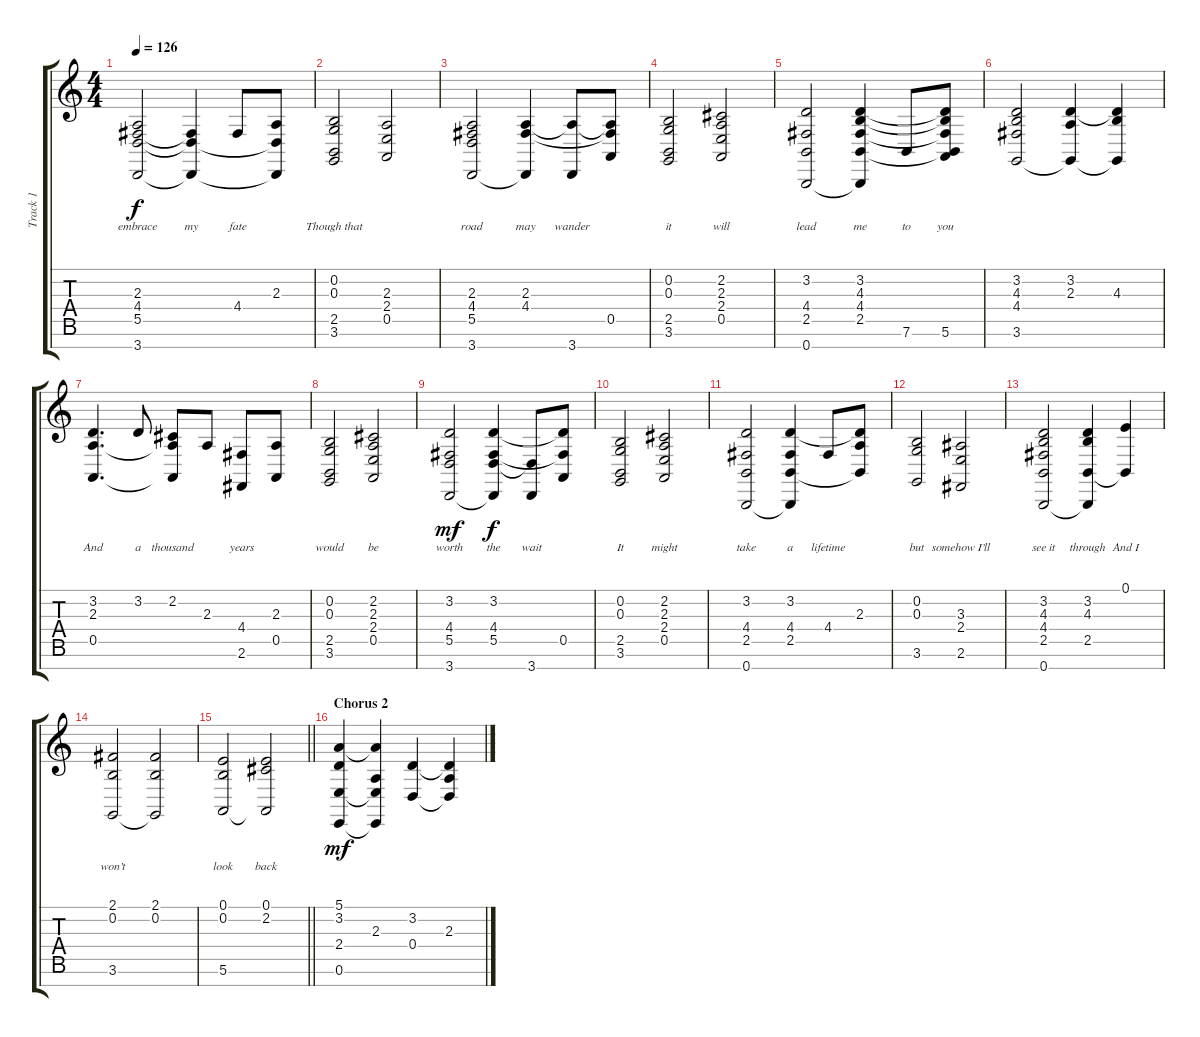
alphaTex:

\track ("Track 1" "Track 1") {instrument brightacousticpiano}
\staff {score tabs}
\tuning (E4 B3 G3 D3 A2 E2 B1) {hide}
\ts (4 4)
\tempo 126
\clef g2
\ks c
(2.3 4.4 5.5 3.7).2{lyrics (0 "embrace") lyrics (1 "") lyrics (2 "") lyrics (3 "") lyrics (4 "") dy f} (4.4{t} 5.5{t} 3.7{t}).4{lyrics (0 "my") lyrics (1 "") lyrics (2 "") lyrics (3 "") lyrics (4 "")} 4.4.8{lyrics (0 "fate") lyrics (1 "") lyrics (2 "") lyrics (3 "") lyrics (4 "")} (2.3 5.5{t} 3.7{t}).8{lyrics (0 "") lyrics (1 "") lyrics (2 "") lyrics (3 "") lyrics (4 "")} |
(0.2 0.3 2.5 3.6).2{lyrics (0 "Though that") lyrics (1 "") lyrics (2 "") lyrics (3 "") lyrics (4 "")} (2.3 2.4 0.5).2{lyrics (0 "") lyrics (1 "") lyrics (2 "") lyrics (3 "") lyrics (4 "")} |
(2.3 4.4 5.5 3.7).2{lyrics (0 "road") lyrics (1 "") lyrics (2 "") lyrics (3 "") lyrics (4 "")} (2.3 4.4 3.7{t}).4{lyrics (0 "may") lyrics (1 "") lyrics (2 "") lyrics (3 "") lyrics (4 "")} (2.3{t} 3.7).8{lyrics (0 "wander") lyrics (1 "") lyrics (2 "") lyrics (3 "") lyrics (4 "")} (2.3{t} 4.4{t} 0.5).8{lyrics (0 "") lyrics (1 "") lyrics (2 "") lyrics (3 "") lyrics (4 "")} |
(0.2 0.3 2.5 3.6).2{lyrics (0 "it") lyrics (1 "") lyrics (2 "") lyrics (3 "") lyrics (4 "")} (2.2 2.3 2.4 0.5).2{lyrics (0 "will") lyrics (1 "") lyrics (2 "") lyrics (3 "") lyrics (4 "")} |
(3.2 4.4 2.5 0.7).2{lyrics (0 "lead") lyrics (1 "") lyrics (2 "") lyrics (3 "") lyrics (4 "")} (3.2 4.3 4.4 2.5 0.7{t}).4{lyrics (0 "me") lyrics (1 "") lyrics (2 "") lyrics (3 "") lyrics (4 "")} 7.6.8{lyrics (0 "to") lyrics (1 "") lyrics (2 "") lyrics (3 "") lyrics (4 "")} (3.2{t} 4.3{t} 4.4{t} 2.5{t} 5.6).8{lyrics (0 "you") lyrics (1 "") lyrics (2 "") lyrics (3 "") lyrics (4 "")} |
(3.2 4.3 4.4 3.6).2{lyrics (0 "") lyrics (1 "") lyrics (2 "") lyrics (3 "") lyrics (4 "")} (3.2 2.3 3.6{t}).4{lyrics (0 "") lyrics (1 "") lyrics (2 "") lyrics (3 "") lyrics (4 "")} (3.2{t} 4.3 3.6{t}).4{lyrics (0 "") lyrics (1 "") lyrics (2 "") lyrics (3 "") lyrics (4 "")} |
(3.2 2.3 0.5).4{d lyrics (0 "And") lyrics (1 "") lyrics (2 "") lyrics (3 "") lyrics (4 "")} 3.2.8{lyrics (0 "a") lyrics (1 "") lyrics (2 "") lyrics (3 "") lyrics (4 "")} (2.2 2.3{t} 0.5{t}).8{lyrics (0 "thousand") lyrics (1 "") lyrics (2 "") lyrics (3 "") lyrics (4 "")} 2.3.8{lyrics (0 "") lyrics (1 "") lyrics (2 "") lyrics (3 "") lyrics (4 "")} (4.4 2.6).8{lyrics (0 "years") lyrics (1 "") lyrics (2 "") lyrics (3 "") lyrics (4 "")} (2.3 0.5).8{lyrics (0 "") lyrics (1 "") lyrics (2 "") lyrics (3 "") lyrics (4 "")} |
(0.2 0.3 2.5 3.6).2{lyrics (0 "would") lyrics (1 "") lyrics (2 "") lyrics (3 "") lyrics (4 "")} (2.2 2.3 2.4 0.5).2{lyrics (0 "be") lyrics (1 "") lyrics (2 "") lyrics (3 "") lyrics (4 "")} |
(3.2 4.4 5.5 3.7).2{lyrics (0 "worth") lyrics (1 "") lyrics (2 "") lyrics (3 "") lyrics (4 "") dy mf} (3.2 4.4 5.5 3.7{t}).4{lyrics (0 "the") lyrics (1 "") lyrics (2 "") lyrics (3 "") lyrics (4 "") dy f} (5.5{t} 3.7).8{lyrics (0 "wait") lyrics (1 "") lyrics (2 "") lyrics (3 "") lyrics (4 "")} (3.2{t} 4.4{t} 0.5).8{lyrics (0 "") lyrics (1 "") lyrics (2 "") lyrics (3 "") lyrics (4 "")} |
(0.2 0.3 2.5 3.6).2{lyrics (0 "It") lyrics (1 "") lyrics (2 "") lyrics (3 "") lyrics (4 "")} (2.2 2.3 2.4 0.5).2{lyrics (0 "might") lyrics (1 "") lyrics (2 "") lyrics (3 "") lyrics (4 "")} |
(3.2 4.4 2.5 0.7).2{lyrics (0 "take") lyrics (1 "") lyrics (2 "") lyrics (3 "") lyrics (4 "")} (3.2 4.4 2.5 0.7{t}).4{lyrics (0 "a") lyrics (1 "") lyrics (2 "") lyrics (3 "") lyrics (4 "")} 4.4.8{lyrics (0 "lifetime") lyrics (1 "") lyrics (2 "") lyrics (3 "") lyrics (4 "")} (3.2{t} 2.3 2.5{t}).8{lyrics (0 "") lyrics (1 "") lyrics (2 "") lyrics (3 "") lyrics (4 "")} |
(0.2 0.3 3.6).2{lyrics (0 "but") lyrics (1 "") lyrics (2 "") lyrics (3 "") lyrics (4 "")} (3.3 2.4 2.6).2{lyrics (0 "somehow I’ll") lyrics (1 "") lyrics (2 "") lyrics (3 "") lyrics (4 "")} |
(3.2 4.3 4.4 2.5 0.7).2{lyrics (0 "see it") lyrics (1 "") lyrics (2 "") lyrics (3 "") lyrics (4 "")} (3.2 4.3 2.5 0.7{t}).4{lyrics (0 "through") lyrics (1 "") lyrics (2 "") lyrics (3 "") lyrics (4 "")} (0.1 2.5{t}).4{lyrics (0 "And I") lyrics (1 "") lyrics (2 "") lyrics (3 "") lyrics (4 "")} |
(2.1 0.2 3.6).2{lyrics (0 "won’t") lyrics (1 "") lyrics (2 "") lyrics (3 "") lyrics (4 "")} (2.1 0.2 3.6{t}).2{lyrics (0 "") lyrics (1 "") lyrics (2 "") lyrics (3 "") lyrics (4 "")} |
\barLineRight lightlight
(0.1 0.2 5.6).2{lyrics (0 "look") lyrics (1 "") lyrics (2 "") lyrics (3 "") lyrics (4 "")} (0.1 2.2 5.6{t}).2{lyrics (0 "back") lyrics (1 "") lyrics (2 "") lyrics (3 "") lyrics (4 "")} |
\section ("" "Chorus 2")
(5.1 3.2 2.4 0.6).4{lyrics (0 "") lyrics (1 "") lyrics (2 "") lyrics (3 "") lyrics (4 "") dy mf} (5.1{t} 2.3 2.4{t} 0.6{t}).4{lyrics (0 "") lyrics (1 "") lyrics (2 "") lyrics (3 "") lyrics (4 "")} (3.2 0.4).4{lyrics (0 "") lyrics (1 "") lyrics (2 "") lyrics (3 "") lyrics (4 "")} (3.2{t} 2.3 0.4{t}).4{lyrics (0 "") lyrics (1 "") lyrics (2 "") lyrics (3 "") lyrics (4 "")}
